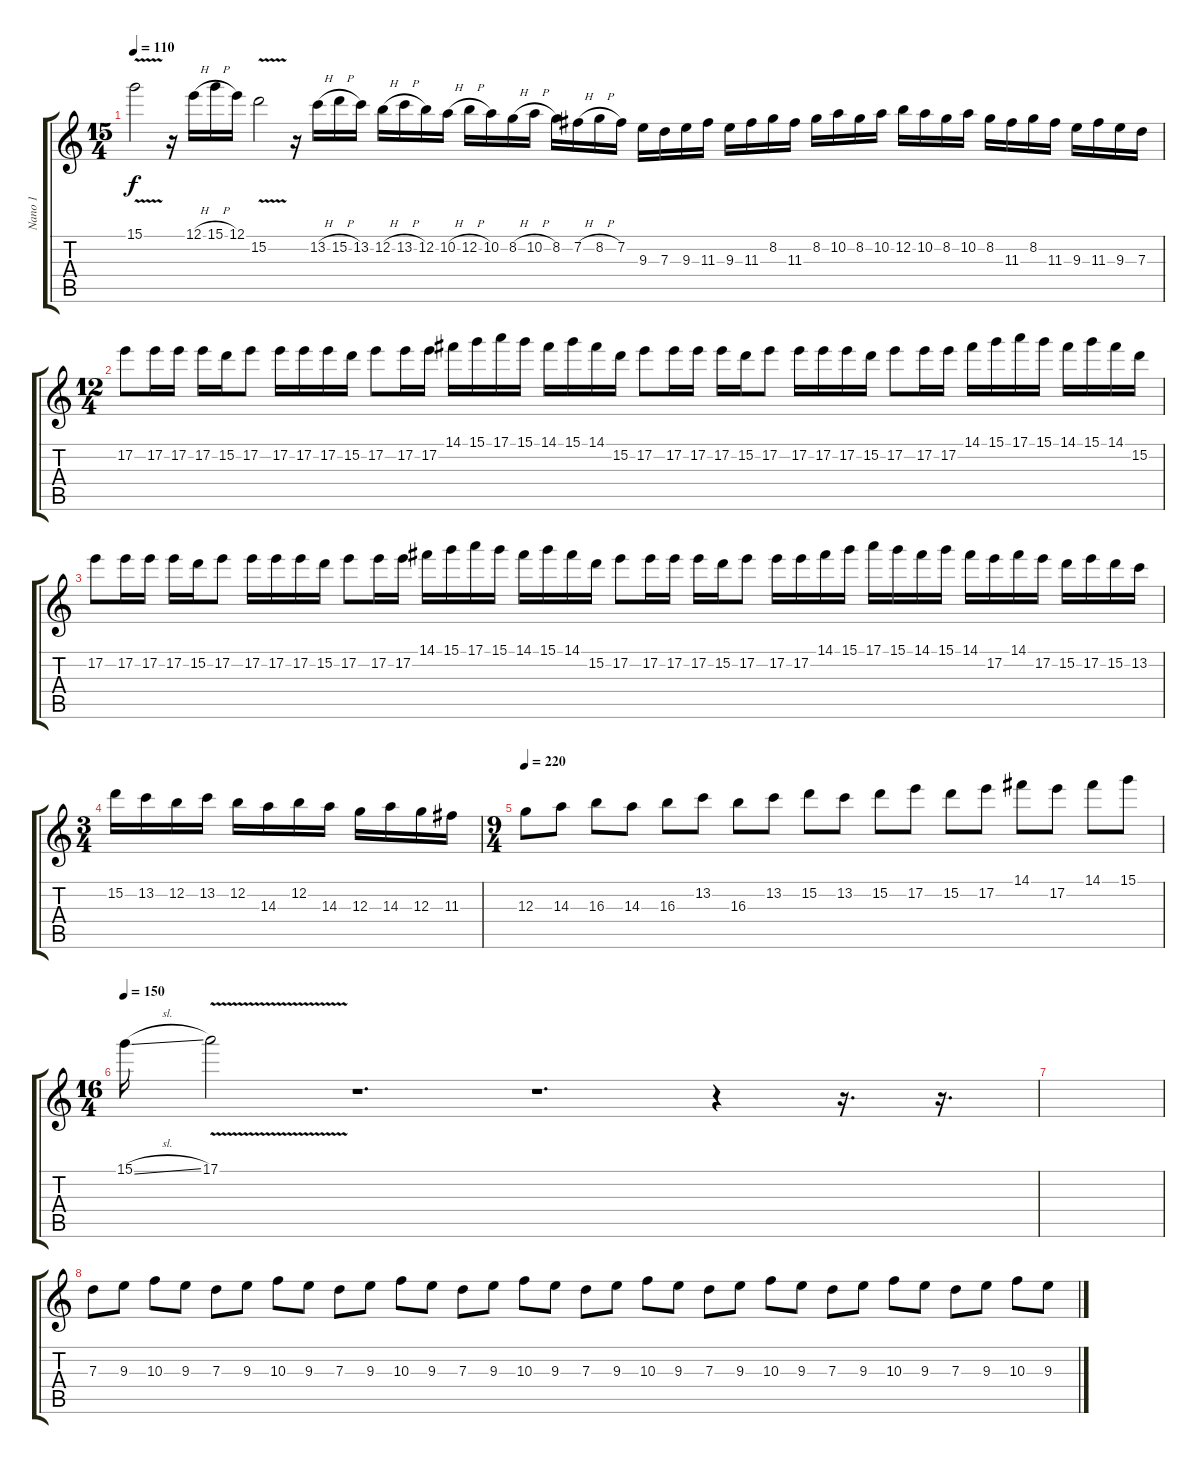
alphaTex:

\track ("Nano 1" "Nano 1") {instrument overdrivenguitar}
\staff {score tabs}
\tuning (E4 B3 G3 D3 A2 E2) {hide}
\ts (15 4)
\tempo 110
\clef g2
\ks c
15.1{v}.2{dy f} r.16 12.1{h}.16 15.1{h}.16 12.1.16 15.2{v}.2 r.16 13.2{h}.16 15.2{h}.16 13.2.16 12.2{h}.16 13.2{h}.16 12.2.16 10.2{h}.16 12.2{h}.16 10.2.16 8.2{h}.16 10.2{h}.16 8.2.16 7.2{h}.16 8.2{h}.16 7.2.16 9.3.16 7.3.16 9.3.16 11.3.16 9.3.16 11.3.16 8.2.16 11.3.16 8.2.16 10.2.16 8.2.16 10.2.16 12.2.16 10.2.16 8.2.16 10.2.16 8.2.16 11.3.16 8.2.16 11.3.16 9.3.16 11.3.16 9.3.16 7.3.16 |
\ts (12 4)
17.2.8 17.2.16 17.2.16 17.2.16 15.2.16 17.2.8 17.2.16 17.2.16 17.2.16 15.2.16 17.2.8 17.2.16 17.2.16 14.1.16 15.1.16 17.1.16 15.1.16 14.1.16 15.1.16 14.1.16 15.2.16 17.2.8 17.2.16 17.2.16 17.2.16 15.2.16 17.2.8 17.2.16 17.2.16 17.2.16 15.2.16 17.2.8 17.2.16 17.2.16 14.1.16 15.1.16 17.1.16 15.1.16 14.1.16 15.1.16 14.1.16 15.2.16 |
17.2.8 17.2.16 17.2.16 17.2.16 15.2.16 17.2.8 17.2.16 17.2.16 17.2.16 15.2.16 17.2.8 17.2.16 17.2.16 14.1.16 15.1.16 17.1.16 15.1.16 14.1.16 15.1.16 14.1.16 15.2.16 17.2.8 17.2.16 17.2.16 17.2.16 15.2.16 17.2.8 17.2.16 17.2.16 14.1.16 15.1.16 17.1.16 15.1.16 14.1.16 15.1.16 14.1.16 17.2.16 14.1.16 17.2.16 15.2.16 17.2.16 15.2.16 13.2.16 |
\ts (3 4)
15.2.16 13.2.16 12.2.16 13.2.16 12.2.16 14.3.16 12.2.16 14.3.16 12.3.16 14.3.16 12.3.16 11.3.16 |
\ts (9 4)
\tempo 220
12.3.8 14.3.8 16.3.8 14.3.8 16.3.8 13.2.8 16.3.8 13.2.8 15.2.8 13.2.8 15.2.8 17.2.8 15.2.8 17.2.8 14.1.8 17.2.8 14.1.8 15.1.8 |
\ts (16 4)
\tempo 150
15.1{sl}.16 17.1{v}.2 r.1{d} r.1{d} r.4 r.16{d} r.16{d} |
|
7.3.8 9.3.8 10.3.8 9.3.8 7.3.8 9.3.8 10.3.8 9.3.8 7.3.8 9.3.8 10.3.8 9.3.8 7.3.8 9.3.8 10.3.8 9.3.8 7.3.8 9.3.8 10.3.8 9.3.8 7.3.8 9.3.8 10.3.8 9.3.8 7.3.8 9.3.8 10.3.8 9.3.8 7.3.8 9.3.8 10.3.8 9.3.8
